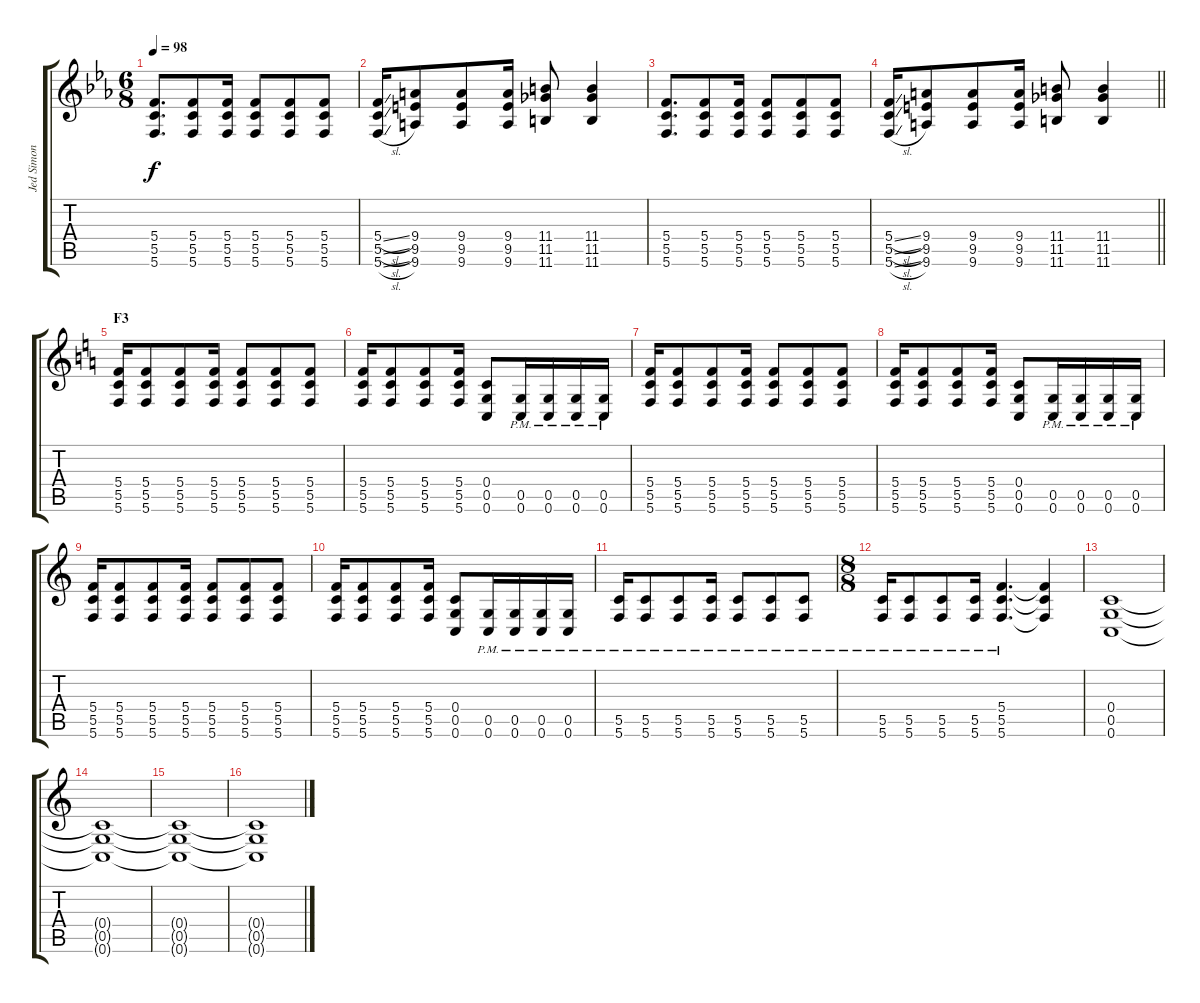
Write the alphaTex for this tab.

\track ("Jed Simon" "Jed Simon") {instrument distortionguitar}
\staff {score tabs}
\tuning (E4 C4 G3 C3 G2 C2) {hide}
\ts (6 8)
\tempo 98
\clef g2
\ks eb
(5.4 5.5 5.6).8{d dy f} (5.4 5.5 5.6).8 (5.4 5.5 5.6).16 (5.4 5.5 5.6).8 (5.4 5.5 5.6).8 (5.4 5.5 5.6).8 |
(5.4{sl} 5.5{sl} 5.6{sl}).16 (9.4 9.5 9.6).8 (9.4 9.5 9.6).8 (9.4 9.5 9.6).16 (11.4 11.5 11.6).8 (11.4 11.5 11.6).4 |
(5.4 5.5 5.6).8{d} (5.4 5.5 5.6).8 (5.4 5.5 5.6).16 (5.4 5.5 5.6).8 (5.4 5.5 5.6).8 (5.4 5.5 5.6).8 |
\barLineRight lightlight
(5.4{sl} 5.5{sl} 5.6{sl}).16 (9.4 9.5 9.6).8 (9.4 9.5 9.6).8 (9.4 9.5 9.6).16 (11.4 11.5 11.6).8 (11.4 11.5 11.6).4 |
\section ("" "F3")
\ks c
(5.4 5.5 5.6).16 (5.4 5.5 5.6).8 (5.4 5.5 5.6).8 (5.4 5.5 5.6).16 (5.4 5.5 5.6).8 (5.4 5.5 5.6).8 (5.4 5.5 5.6).8 |
(5.4 5.5 5.6).16 (5.4 5.5 5.6).8 (5.4 5.5 5.6).8 (5.4 5.5 5.6).16 (0.4 0.5 0.6).8 (0.5{pm} 0.6{pm}).16 (0.5{pm} 0.6{pm}).16 (0.5{pm} 0.6{pm}).16 (0.5{pm} 0.6{pm}).16 |
(5.4 5.5 5.6).16 (5.4 5.5 5.6).8 (5.4 5.5 5.6).8 (5.4 5.5 5.6).16 (5.4 5.5 5.6).8 (5.4 5.5 5.6).8 (5.4 5.5 5.6).8 |
(5.4 5.5 5.6).16 (5.4 5.5 5.6).8 (5.4 5.5 5.6).8 (5.4 5.5 5.6).16 (0.4 0.5 0.6).8 (0.5{pm} 0.6{pm}).16 (0.5{pm} 0.6{pm}).16 (0.5{pm} 0.6{pm}).16 (0.5{pm} 0.6{pm}).16 |
(5.4 5.5 5.6).16 (5.4 5.5 5.6).8 (5.4 5.5 5.6).8 (5.4 5.5 5.6).16 (5.4 5.5 5.6).8 (5.4 5.5 5.6).8 (5.4 5.5 5.6).8 |
(5.4 5.5 5.6).16 (5.4 5.5 5.6).8 (5.4 5.5 5.6).8 (5.4 5.5 5.6).16 (0.4 0.5 0.6).8 (0.5{pm} 0.6{pm}).16 (0.5{pm} 0.6{pm}).16 (0.5{pm} 0.6{pm}).16 (0.5{pm} 0.6{pm}).16 |
(5.5{pm} 5.6{pm}).16 (5.5{pm} 5.6{pm}).8 (5.5{pm} 5.6{pm}).8 (5.5{pm} 5.6{pm}).16 (5.5{pm} 5.6{pm}).8 (5.5{pm} 5.6{pm}).8 (5.5{pm} 5.6{pm}).8 |
\ts (8 8)
(5.5{pm} 5.6{pm}).16 (5.5{pm} 5.6{pm}).8 (5.5{pm} 5.6{pm}).8 (5.5{pm} 5.6{pm}).16 (5.4{pm} 5.5{pm} 5.6{pm}).4{d} (5.4{t} 5.5{t} 5.6{t}).4 |
(0.4 0.5 0.6).1 |
(0.4{t} 0.5{t} 0.6{t}).1 |
(0.4{t} 0.5{t} 0.6{t}).1 |
(0.4{t} 0.5{t} 0.6{t}).1
